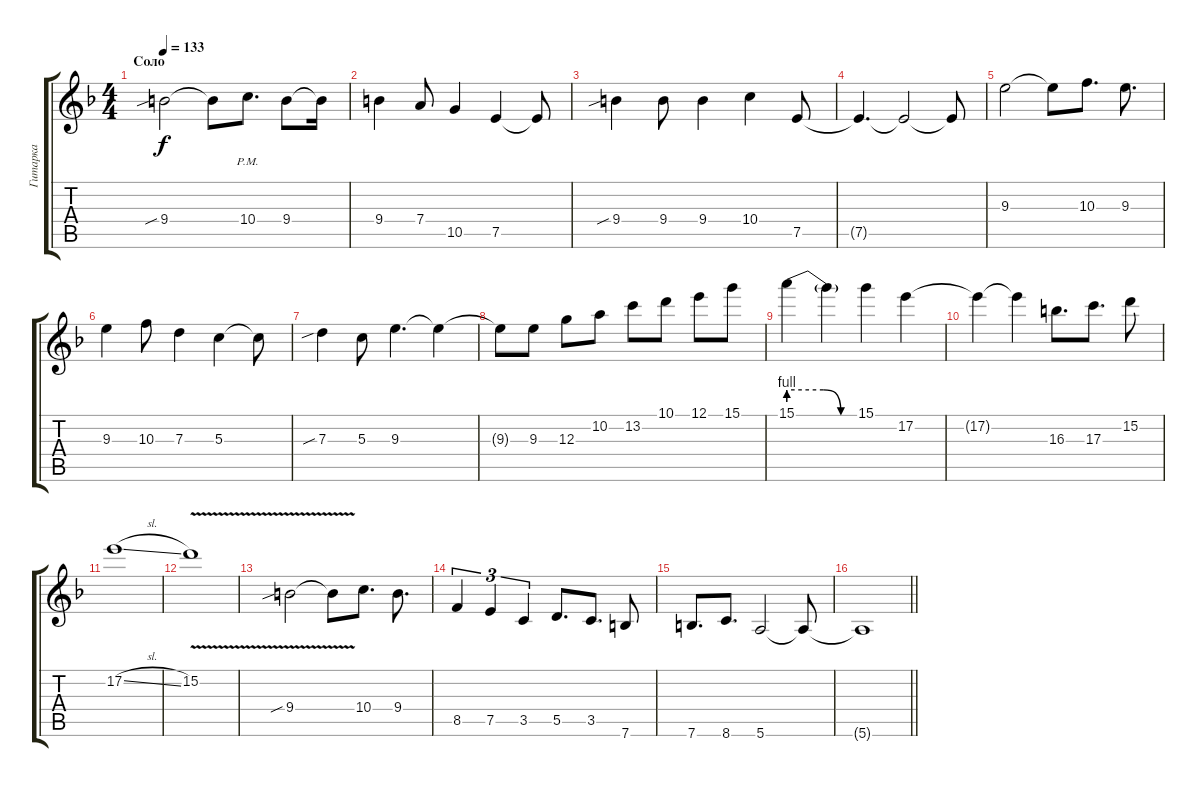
\track ("Гитарка" "Гитарка") {instrument overdrivenguitar}
\staff {score tabs}
\tuning (E4 B3 G3 D3 A2 E2) {hide}
\ts (4 4)
\section ("" "Соло")
\tempo 133
\clef g2
\ks dminor
9.4{sib}.2{dy f} 9.4{t}.8 10.4{pm}.8{d} 9.4.8 9.4{t}.16 |
9.4.4 7.4.8 10.5.4 7.5.4 7.5{t}.8 |
9.4{sib}.4 9.4.8 9.4.4 10.4.4 7.5.8 |
7.5{t}.4{d} 7.5{t}.2 7.5{t}.8 |
9.3.2 9.3{t}.8 10.3.8{d} 9.3.8{d} |
9.3.4 10.3.8 7.3.4 5.3.4 5.3{t}.8 |
7.3{sib}.4 5.3.8 9.3.4{d} 9.3{t}.4 |
9.3{t}.8 9.3.8 12.3.8 10.2.8 13.2.8 10.1.8 12.1.8 15.1.8 |
15.1{be (custom 0 4 30 4 45 0 60 0)}.4 15.1{t}.4 15.1.4 17.2.4 |
17.2{t}.4 17.2{t}.4 16.3.8{d} 17.3.8{d} 15.2.8 |
17.2{sl}.1 |
15.2{v}.1 |
9.4{v sib}.2 9.4{t}.8 10.4.8{d} 9.4.8{d} |
8.5.4{tu (3 2)} 7.5.4{tu (3 2)} 3.5.4{tu (3 2)} 5.5.8{d} 3.5.8{d} 7.6.8 |
7.6.8{d} 8.6.8{d} 5.6.2 5.6{t}.8 |
\barLineRight lightlight
5.6{t}.1
